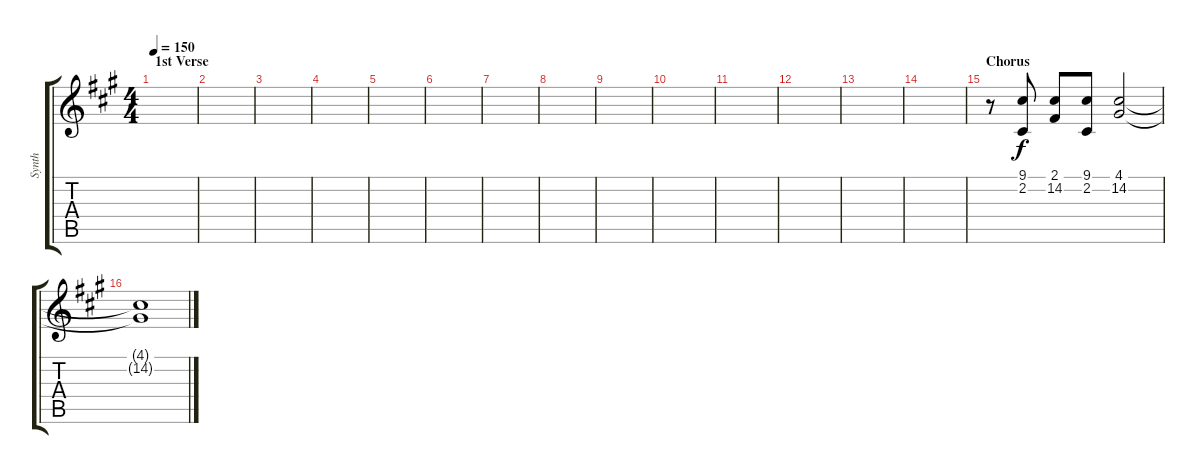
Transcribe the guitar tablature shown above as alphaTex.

\track ("Synth" "Synth") {instrument lead2sawtooth}
\staff {score tabs}
\tuning (E4 B3 G3 D3 A2 E2) {hide}
\ts (4 4)
\section ("" "1st Verse")
\tempo 150
\clef g2
\ks f#minor
|
|
|
|
|
|
|
|
|
|
|
|
|
|
\section ("" "Chorus")
r.8 (9.1 2.2).8 (2.1 14.2).8 (9.1 2.2).8 (4.1 14.2).2 |
(4.1{t} 14.2{t}).1
